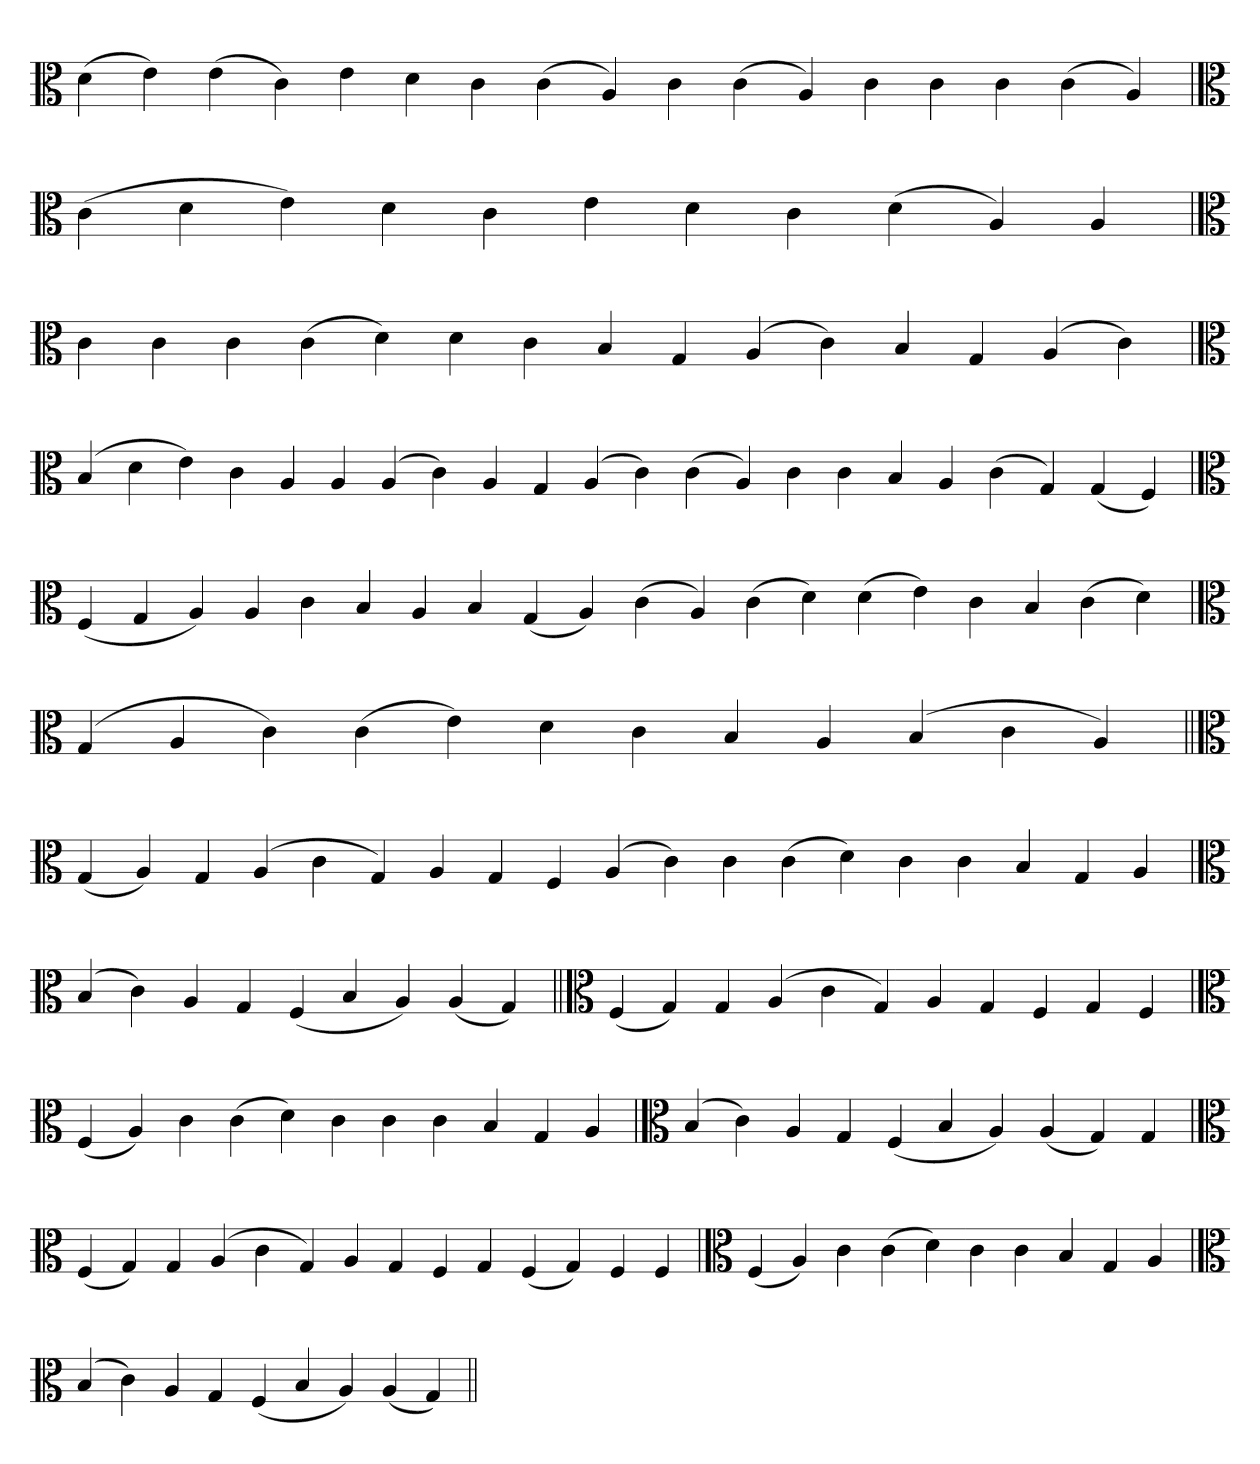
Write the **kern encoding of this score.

**kern
*part1
*staff1
*clefC3
=
(4d
4e)
(4e
4c)
4e
4d
4c
(4c
4A)
4c
(4c
4A)
4c
4c
4c
(4c
4A)
=`
*clefC3
(4c
4d
4e)
4d
4c
4e
4d
4c
(4d
4A)
4A
=
*clefC3
4c
4c
4c
(4c
4d)
4d
4c
4B
4G
(4A
4c)
4B
4G
(4A
4c)
=`
*clefC3
(4B
4d
4e)
4c
4A
4A
(4A
4c)
4A
4G
(4A
4c)
(4c
4A)
4c
4c
4B
4A
(4c
4G)
(4G
4F)
=
*clefC3
(4F
4G
4A)
4A
4c
4B
4A
4B
(4G
4A)
(4c
4A)
(4c
4d)
(4d
4e)
4c
4B
(4c
4d)
=`
*clefC3
(4G
4A
4c)
(4c
4e)
4d
4c
4B
4A
(4B
4c
4A)
=||
*clefC3
(4G
4A)
4G
(4A
4c
4G)
4A
4G
4F
(4A
4c)
4c
(4c
4d)
4c
4c
4B
4G
4A
=`
*clefC3
(4B
4c)
4A
4G
(4F
4B
4A)
(4A
4G)
=||
*clefC3
(4F
4G)
4G
(4A
4c
4G)
4A
4G
4F
4G
4F
=`
*clefC3
(4F
4A)
4c
(4c
4d)
4c
4c
4c
4B
4G
4A
=`
*clefC3
(4B
4c)
4A
4G
(4F
4B
4A)
(4A
4G)
4G
=
*clefC3
(4F
4G)
4G
(4A
4c
4G)
4A
4G
4F
4G
(4F
4G)
4F
4F
=`
*clefC3
(4F
4A)
4c
(4c
4d)
4c
4c
4B
4G
4A
=`
*clefC3
(4B
4c)
4A
4G
(4F
4B
4A)
(4A
4G)
=||
*-
